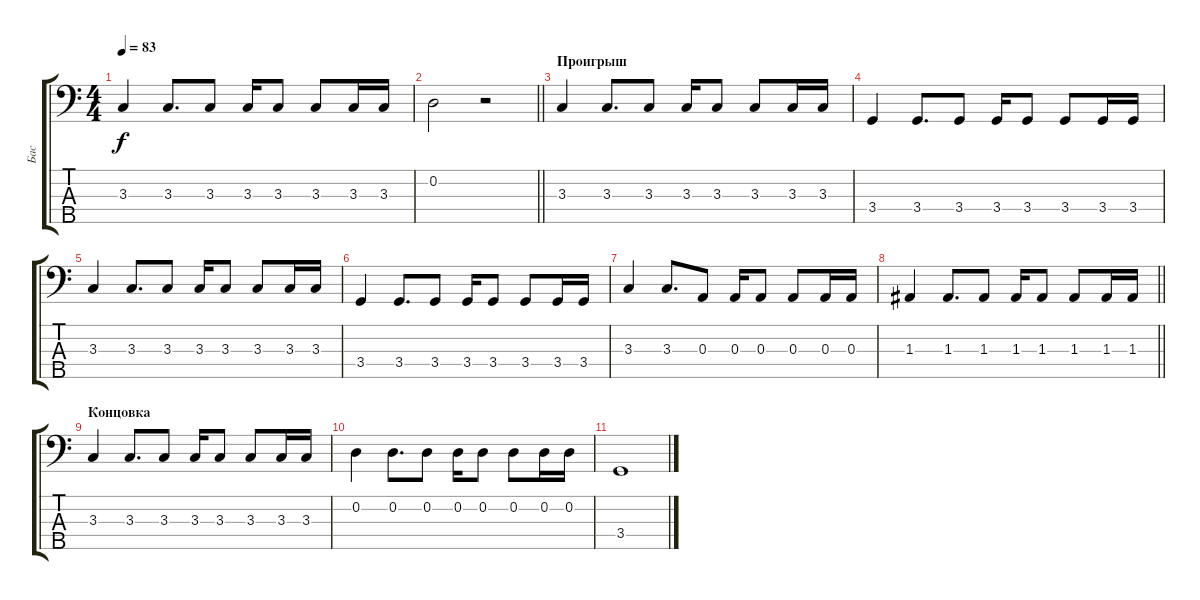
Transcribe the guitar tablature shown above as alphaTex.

\track ("Бас" "Бас") {instrument electricbassfinger}
\staff {score tabs}
\tuning (G2 D2 A1 E1 B0) {hide}
\ts (4 4)
\tempo 83
\clef f4
\ks c
3.3.4{dy f} 3.3.8{d} 3.3.8 3.3.16 3.3.8 3.3.8 3.3.16 3.3.16 |
\barLineRight lightlight
0.2.2 r.2 |
\section ("" "Проигрыш")
3.3.4 3.3.8{d} 3.3.8 3.3.16 3.3.8 3.3.8 3.3.16 3.3.16 |
3.4.4 3.4.8{d} 3.4.8 3.4.16 3.4.8 3.4.8 3.4.16 3.4.16 |
3.3.4 3.3.8{d} 3.3.8 3.3.16 3.3.8 3.3.8 3.3.16 3.3.16 |
3.4.4 3.4.8{d} 3.4.8 3.4.16 3.4.8 3.4.8 3.4.16 3.4.16 |
3.3.4 3.3.8{d} 0.3.8 0.3.16 0.3.8 0.3.8 0.3.16 0.3.16 |
\barLineRight lightlight
1.3.4 1.3.8{d} 1.3.8 1.3.16 1.3.8 1.3.8 1.3.16 1.3.16 |
\section ("" "Концовка")
3.3.4 3.3.8{d} 3.3.8 3.3.16 3.3.8 3.3.8 3.3.16 3.3.16 |
0.2.4 0.2.8{d} 0.2.8 0.2.16 0.2.8 0.2.8 0.2.16 0.2.16 |
3.4.1
